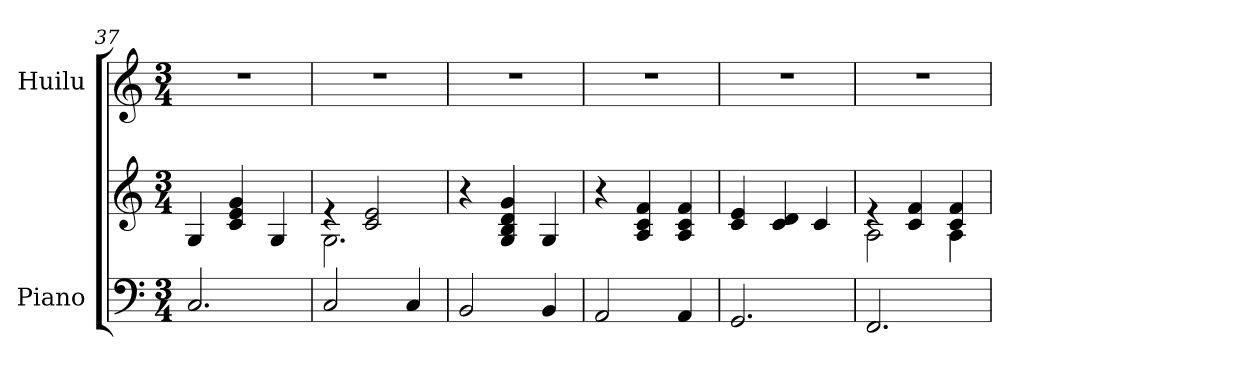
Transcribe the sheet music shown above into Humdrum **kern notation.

**kern	**kern	**kern
*part2	*part2	*part1
*staff3	*staff2	*staff1
*I"Piano	*	*I"Huilu
*I'Pno	*	*
*clefF4	*clefG2	*clefG2
*k[]	*k[]	*k[]
*M3/4	*M3/4	*M3/4
=37	=37	=37
2.C/	4G/	2.r
.	4c/ 4e/ 4g/	.
.	4G/	.
=38	=38	=38
*	*^	*
2C/	4re	2.G\	2.r
.	2c/ 2e/	.	.
4C/	.	.	.
*	*v	*v	*
=39	=39	=39
2BB/	4r	2.r
.	4G/ 4B/ 4d/ 4g/	.
4BB/	4G/	.
=40	=40	=40
2AA/	4r	2.r
.	4A/ 4c/ 4f/	.
4AA/	4A/ 4c/ 4f/	.
=41	=41	=41
2.GG/	4c/ 4e/	2.r
.	4c/ 4d/	.
.	4c/	.
=42	=42	=42
*	*^	*
2.FF/	4re	2A\	2.r
.	4c/ 4f/	.	.
.	4c/ 4f/	4A\	.
*	*v	*v	*
=	=	=
*-	*-	*-
